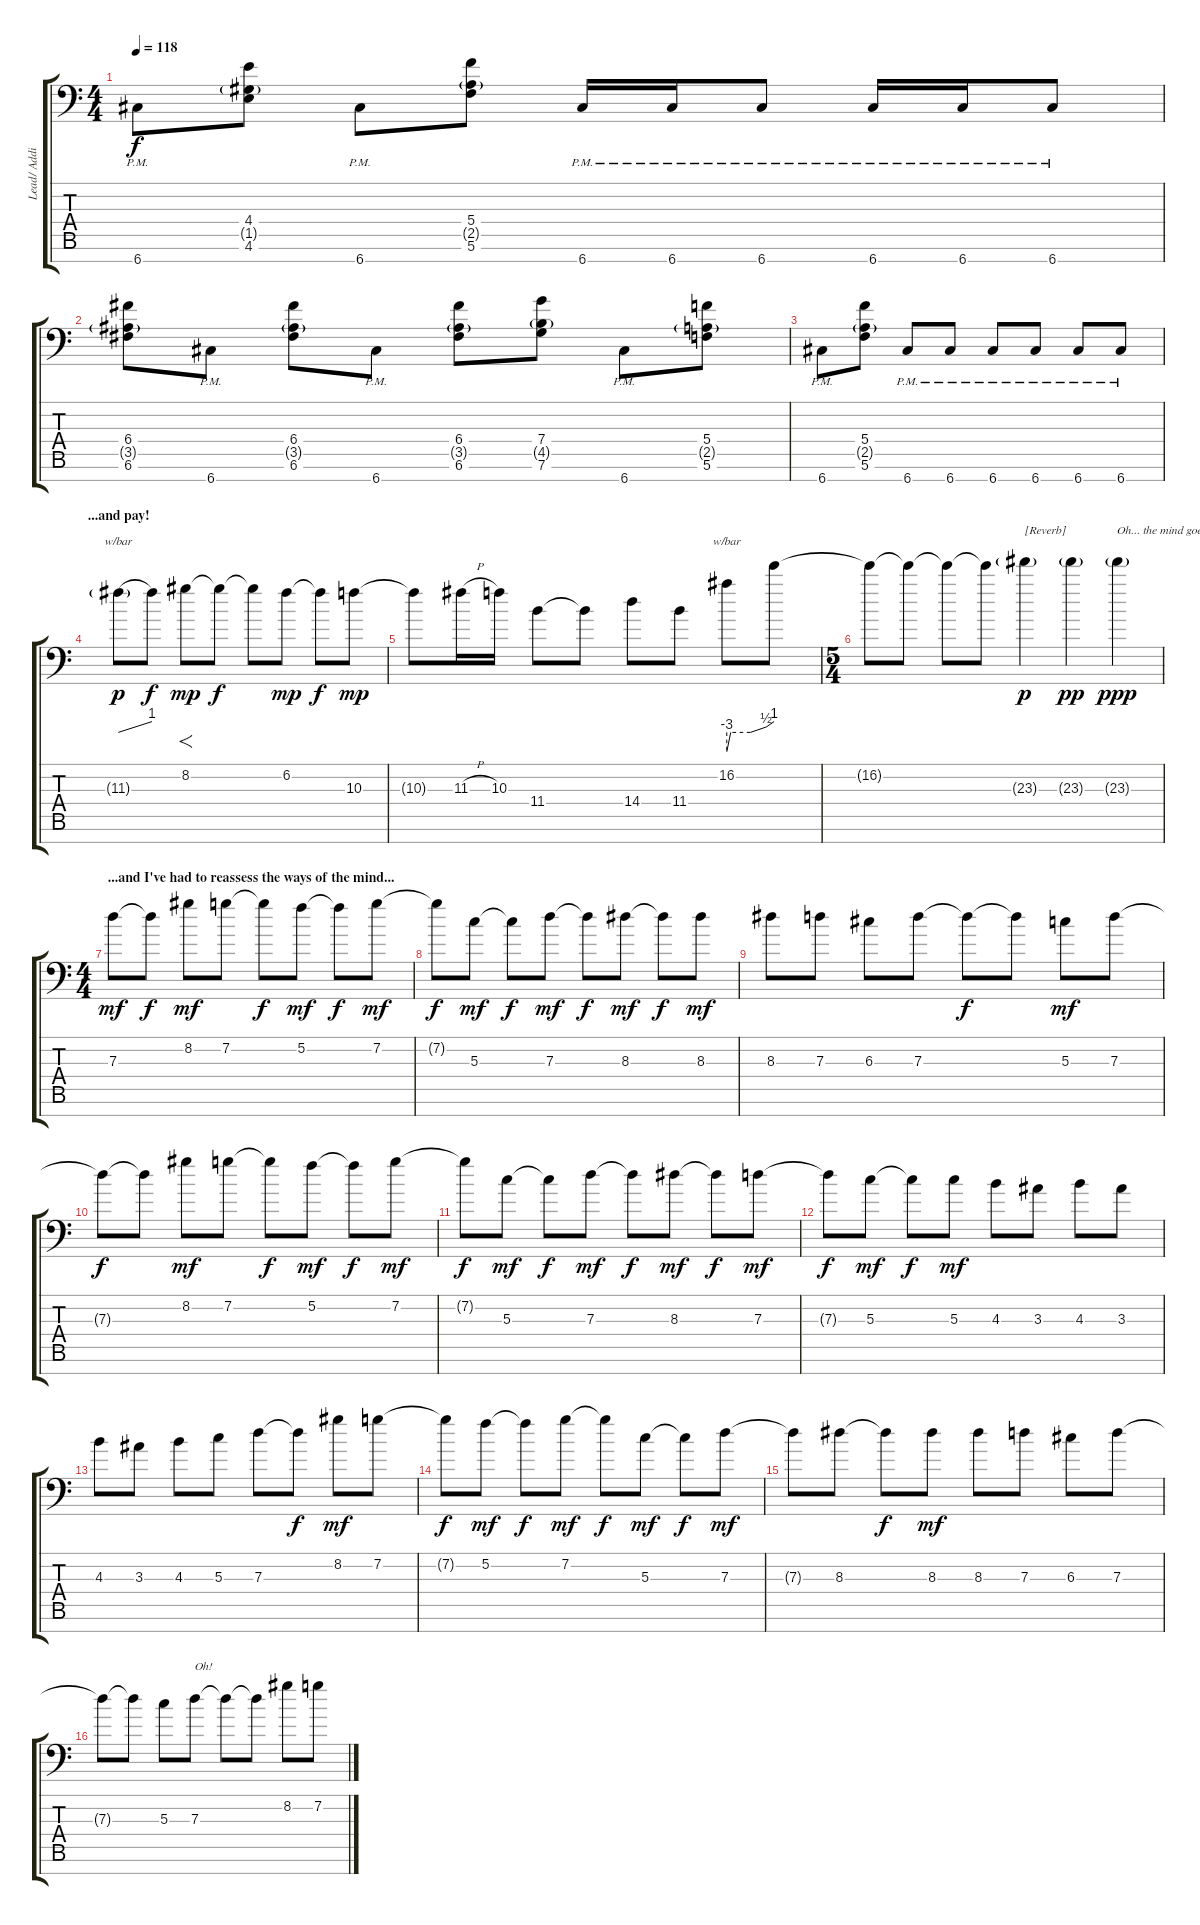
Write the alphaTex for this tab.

\track ("Lead/ Additional" "Lead/ Addi") {instrument overdrivenguitar}
\staff {score tabs}
\tuning (E4 C4 G3 C3 G2 C2 G1) {hide}
\ts (4 4)
\tempo 118
\clef f4
\ks c
6.7{pm}.8{dy f} (4.4 1.5{g} 4.6).8 6.7{pm}.8 (5.4 2.5{g} 5.6).8 6.7{pm}.16 6.7{pm}.16 6.7{pm}.8 6.7{pm}.16 6.7{pm}.16 6.7{pm}.8 |
(6.4 3.5{g} 6.6).8 6.7{pm}.8 (6.4 3.5{g} 6.6).8 6.7{pm}.8 (6.4 3.5{g} 6.6).8 (7.4 4.5{g} 7.6).8 6.7{pm}.8 (5.4 2.5{g} 5.6).8 |
6.7{pm}.8 (5.4 2.5{g} 5.6).8 6.7{pm}.8 6.7{pm}.8 6.7{pm}.8 6.7{pm}.8 6.7{pm}.8 6.7{pm}.8 |
\section ("" "...and pay!")
11.3{g}.8{tbe (dive default 0 0 60 4) dy p} 11.3{t}.8{dy f} 8.2.8{f dy mp} 8.2{t}.8{dy f} 8.2{t}.8 6.2.8{dy mp} 6.2{t}.8{dy f} 10.3.8{dy mp} |
10.3{t}.8 11.3{h}.16 10.3.16 11.4.8 11.4{t}.8 14.4.8 11.4.8 16.2.8{tbe (custom default 0 -12 5 0 30 0 50 2 60 4)} 16.2{t}.8 |
\ts (5 4)
16.2{t}.8 16.2{t}.8 16.2{t}.8 16.2{t}.8 23.3{g}.4{txt "[Reverb]" dy p} 23.3{g}.4{dy pp} 23.3{g}.4{txt "Oh... the mind goes..." dy ppp} |
\ts (4 4)
\section ("" "...and I've had to reassess the ways of the mind...")
7.3.8{dy mf} 7.3{t}.8{dy f} 8.2.8{dy mf} 7.2.8 7.2{t}.8{dy f} 5.2.8{dy mf} 5.2{t}.8{dy f} 7.2.8{dy mf} |
7.2{t}.8{dy f} 5.3.8{dy mf} 5.3{t}.8{dy f} 7.3.8{dy mf} 7.3{t}.8{dy f} 8.3.8{dy mf} 8.3{t}.8{dy f} 8.3.8{dy mf} |
8.3.8 7.3.8 6.3.8 7.3.8 7.3{t}.8{dy f} 7.3{t}.8 5.3.8{dy mf} 7.3.8 |
7.3{t}.8{dy f} 7.3{t}.8 8.2.8{dy mf} 7.2.8 7.2{t}.8{dy f} 5.2.8{dy mf} 5.2{t}.8{dy f} 7.2.8{dy mf} |
7.2{t}.8{dy f} 5.3.8{dy mf} 5.3{t}.8{dy f} 7.3.8{dy mf} 7.3{t}.8{dy f} 8.3.8{dy mf} 8.3{t}.8{dy f} 7.3.8{dy mf} |
7.3{t}.8{dy f} 5.3.8{dy mf} 5.3{t}.8{dy f} 5.3.8{dy mf} 4.3.8 3.3.8 4.3.8 3.3.8 |
4.3.8 3.3.8 4.3.8 5.3.8 7.3.8 7.3{t}.8{dy f} 8.2.8{dy mf} 7.2.8 |
7.2{t}.8{dy f} 5.2.8{dy mf} 5.2{t}.8{dy f} 7.2.8{dy mf} 7.2{t}.8{dy f} 5.3.8{dy mf} 5.3{t}.8{dy f} 7.3.8{dy mf} |
7.3{t}.8 8.3.8 8.3{t}.8{dy f} 8.3.8{dy mf} 8.3.8 7.3.8 6.3.8 7.3.8 |
7.3{t}.8 7.3{t}.8 5.3.8 7.3.8{txt "Oh!"} 7.3{t}.8 7.3{t}.8 8.2.8 7.2.8
